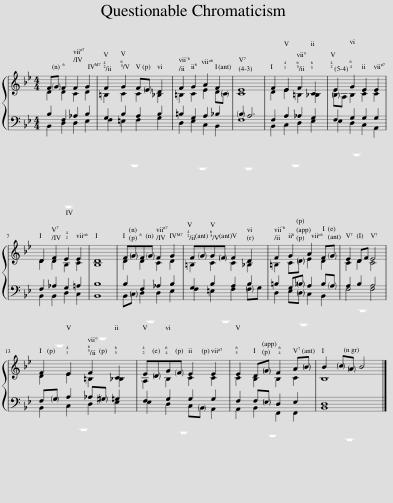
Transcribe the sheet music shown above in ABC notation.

X:1
%%score { ( 1 2 ) | ( 3 4 ) }
L:1/8
M:4/4
I:linebreak $
K:Bb
V:1 treble
V:2 treble
V:3 bass
V:4 bass
V:1
 FG F2 F2 G2 | F2 G2 FE D2 | F2 G2 A2 F2 | E8 | F2 E2 F2 C2 | %5
 E2 G2 E2 E2 |$ D2 F2 E2 E2 | D8 | FGFG F2 G2 | FGGF F2 D2 | %10
 F2 G2 A2 FG | E2 DF E4 |$ F2 E2 F2 C2 | EDGF E2 E2 | E2 DG F2 AB | %15
 B2 cA B4 |] %16
V:2
 D2 D2 C2 D2 | =B,2 C2 C2 _B,2 | =B,2 C2 E2 DC | C8 | D2 E2 =B,2 _B,2 | %5
 B,A, B,2 C2 C2 |$ D2 D2 B,2 C2 | B,8 | D2 D2 C2 D2 | =B,2 C2 C2 _B,2 | %10
 =B,2 CD E2 D2 | C2 D2 C4 |$ D2 E2 =B,2 _B,2 | A,2 B,2 C2 C2 | C2 B,2 B,2 C2 | %15
 B,8 |] %16
V:3
 B,2 F,2 _A,2 B,2 | G,2 B,2 A,2 B,2 | =B,2 G,2 A,2 _B,2 | B,2 A,6 | F,2 A,2 _A,2 G,2 | %5
 F,2 G,2 G,2 G,2 |$ F,2 _A,2 G,2 =A,2 | B,8 | B,2 F,2 _A,2 B,2 | G,2 B,2 A,2 B,2 | %10
 =B,2 G,_B, A,2 B,A, | A,2 B,2 A,4 |$ F,G, A,2 _A,^G, =G,2 | F,2 G,2 G,2 G,2 | F,2 F,E, D,2 E,2 | %15
 D,8 |] %16
V:4
 B,,2 D,2 D,2 E,2 | F,2 =E,2 F,2 G,2 | D,2 E,2 C,2 B,,2 | F,8 | B,,2 C,2 D,2 E,2 | %5
 E,2 D,2 C,2 A,,2 |$ B,,2 B,,2 D,2 C,2 | B,,8 | B,,C, D,2 D,2 E,2 | F,2 =E,2 F,2 F,G, | %10
 D,2 E,D, C,2 B,,2 | F,4 F,4 |$ B,,2 C,2 D,2 E,2 | E,2 D,2 C,B,, A,,2 | A,,2 B,,2 F,,2 F,,2 | %15
 B,,8 |] %16
